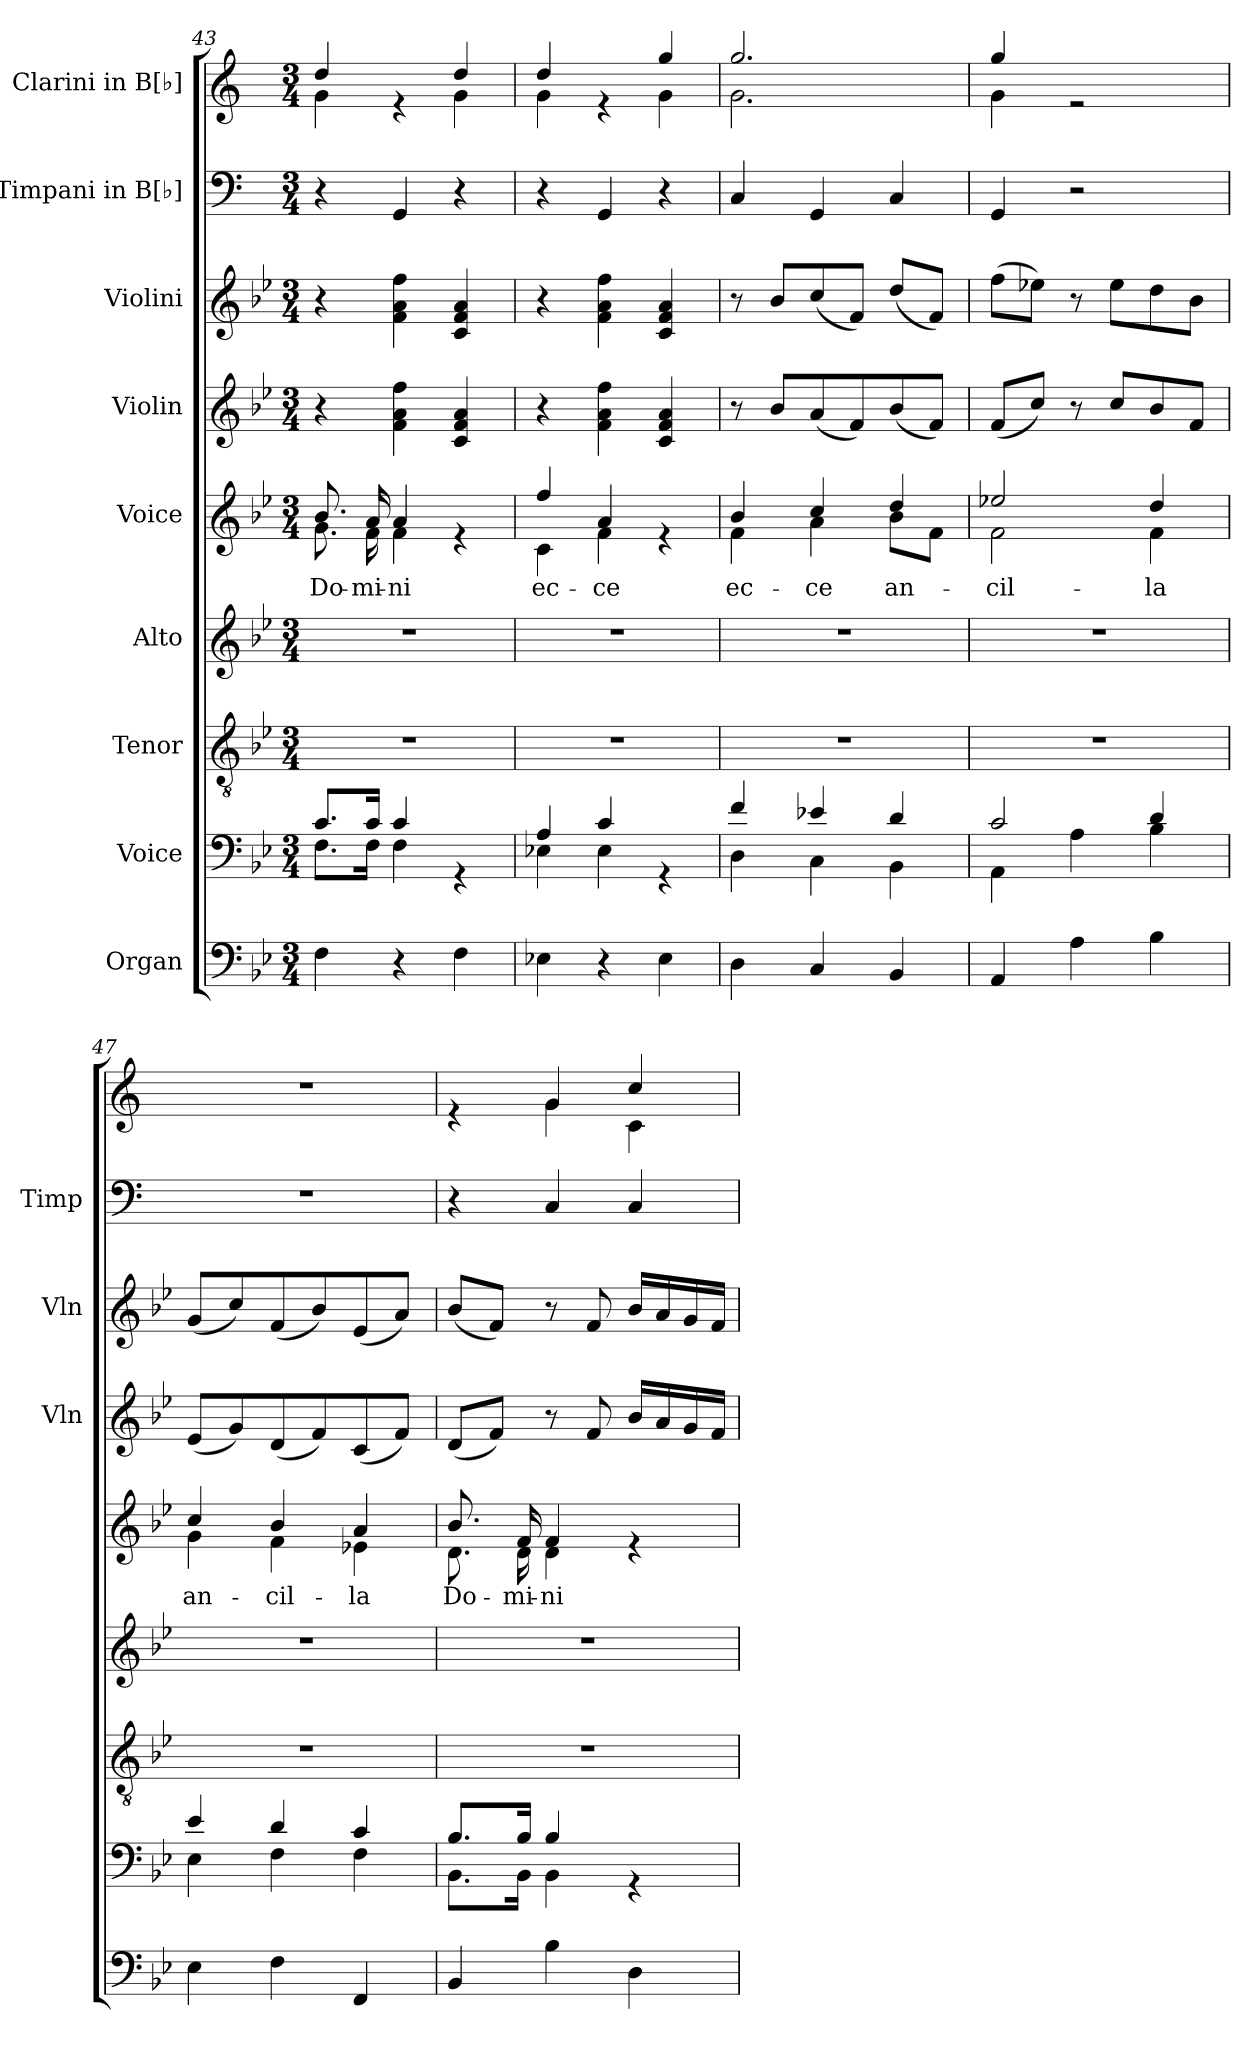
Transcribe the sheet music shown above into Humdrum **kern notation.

**kern	**kern	**kern	**kern	**kern	**text	**kern	**kern	**kern	**kern
*part9	*part8	*part7	*part6	*part5	*part5	*part4	*part3	*part2	*part1
*staff9	*staff8	*staff7	*staff6	*staff5	*staff5	*staff4	*staff3	*staff2	*staff1
*I"Organ	*I"Voice	*I"Tenor	*I"Alto	*I"Voice	*	*I"Violin	*I"Violini	*I"Timpani in B[♭]	*I"Clarini in B[♭]
*	*	*	*	*	*	*I'Vln	*I'Vln	*I'Timp	*
*clefF4	*clefF4	*clefGv2	*clefG2	*clefG2	*	*clefG2	*clefG2	*clefF4	*clefG2
*	*	*	*	*	*	*	*	*ITrd1c2	*ITrd1c2
*k[b-e-]	*k[b-e-]	*k[b-e-]	*k[b-e-]	*k[b-e-]	*	*k[b-e-]	*k[b-e-]	*k[b-e-]	*k[b-e-]
*M3/4	*M3/4	*M3/4	*M3/4	*M3/4	*	*M3/4	*M3/4	*M3/4	*M3/4
=43	=43	=43	=43	=43	=43	=43	=43	=43	=43
*	*^	*	*	*	*	*	*	*	*
!	!	!	!	!	!	!LO:LY:b	!	!	!	!
*	*	*	*	*	*^	*	*	*	*	*^
4F\	8.c/L	8.F\L	2.r	2.r	8.b-/	8.g\	Do-	4r	4r	4r	4cc/	4f\
!	!	!	!	!	!	!	!LO:LY:b	!	!	!	!	!
.	16c/Jk	16F\Jk	.	.	16a/	16f\	-mi-	.	.	.	.	.
!	!	!	!	!	!	!	!LO:LY:b	!	!	!	!	!
4r	4c/	4F\	.	.	4a/	4f\	-ni	4f\ 4a\ 4ff\	4f\ 4a\ 4ff\	4FF/	4re	4ryy
4F\	4rGG	4ryy	.	.	4re	4ryy	.	4c/ 4f/ 4a/	4c/ 4f/ 4a/	4r	4cc/	4f\
=44	=44	=44	=44	=44	=44	=44	=44	=44	=44	=44	=44	=44
!	!	!	!	!	!	!	!LO:LY:b	!	!	!	!	!
4E-X\	4A/	4E-X\	2.r	2.r	4ff/	4c\	ec-	4r	4r	4r	4cc/	4f\
!	!	!	!	!	!	!	!LO:LY:b	!	!	!	!	!
4r	4c/	4E-\	.	.	4a/	4f\	-ce	4f\ 4a\ 4ff\	4f\ 4a\ 4ff\	4FF/	4re	4ryy
4E-\	4rGG	4ryy	.	.	4re	4ryy	.	4c/ 4f/ 4a/	4c/ 4f/ 4a/	4r	4ff/	4f\
=45	=45	=45	=45	=45	=45	=45	=45	=45	=45	=45	=45	=45
!	!	!	!	!	!	!	!LO:LY:b	!	!	!	!	!
4D\	4f/	4D\	2.r	2.r	4b-/	4f\	ec-	8r	8r	4BB-/	2.ff/	2.f\
.	.	.	.	.	.	.	.	8b-/L	8b-/L	.	.	.
!	!	!	!	!	!	!	!LO:LY:b	!	!	!	!	!
4C/	4e-X/	4C\	.	.	4cc/	4a\	-ce	(8a/	(8cc/	4FF/	.	.
.	.	.	.	.	.	.	.	8f/)	8f/J)	.	.	.
!	!	!	!	!	!	!	!LO:LY:b	!	!	!	!	!
4BB-/	4d/	4BB-\	.	.	4dd/	8b-\L	an-	(8b-/	(8dd/L	4BB-/	.	.
.	.	.	.	.	.	8f\J	.	8f/J)	8f/J)	.	.	.
=46	=46	=46	=46	=46	=46	=46	=46	=46	=46	=46	=46	=46
!	!	!	!	!	!	!	!LO:LY:b	!	!	!	!	!
4AA/	2c/	4AA\	2.r	2.r	2ee-X/	2f\	-cil-	(8f/L	(8ff\L	4FF/	4ff/	4f\
.	.	.	.	.	.	.	.	8cc/J)	8ee-X\J)	.	.	.
4A\	.	4A\	.	.	.	.	.	8r	8r	2r	2re	2ryy
.	.	.	.	.	.	.	.	8cc/L	8ee-\L	.	.	.
!	!	!	!	!	!	!	!LO:LY:b	!	!	!	!	!
4B-\	4d/	4B-\	.	.	4dd/	4f\	-la	8b-/	8dd\	.	.	.
.	.	.	.	.	.	.	.	8f/J	8b-\J	.	.	.
*	*	*	*	*	*	*	*	*	*	*	*v	*v
=47	=47	=47	=47	=47	=47	=47	=47	=47	=47	=47	=47
!	!	!	!	!	!	!	!LO:LY:b	!	!	!	!
4E-\	4e-/	4E-\	2.r	2.r	4cc/	4g\	an-	(8e-/L	(8g/L	2.r	2.r
.	.	.	.	.	.	.	.	8g/)	8cc/)	.	.
!	!	!	!	!	!	!	!LO:LY:b	!	!	!	!
4F\	4d/	4F\	.	.	4b-/	4f\	-cil-	(8d/	(8f/	.	.
.	.	.	.	.	.	.	.	8f/)	8b-/)	.	.
!	!	!	!	!	!	!	!LO:LY:b	!	!	!	!
4FF/	4c/	4F\	.	.	4a/	4e-X\	-la	(8c/	(8e-/	.	.
.	.	.	.	.	.	.	.	8f/J)	8a/J)	.	.
=48	=48	=48	=48	=48	=48	=48	=48	=48	=48	=48	=48
!	!	!	!	!	!	!	!LO:LY:b	!	!	!	!
*	*	*	*	*	*	*	*	*	*	*	*^
4BB-/	8.B-/L	8.BB-\L	2.r	2.r	8.b-/	8.d\	Do-	(8d/L	(8b-/L	4r	4re	4ryy
.	.	.	.	.	.	.	.	8f/J)	8f/J)	.	.	.
!	!	!	!	!	!	!	!LO:LY:b	!	!	!	!	!
.	16B-/Jk	16BB-\Jk	.	.	16f/	16d\	-mi-	.	.	.	.	.
!	!	!	!	!	!	!	!LO:LY:b	!	!	!	!	!
4B-\	4B-/	4BB-\	.	.	4f/	4d\	-ni	8r	8r	4BB-/	4f/	4f\
.	.	.	.	.	.	.	.	8f/	8f/	.	.	.
4D\	4rGG	4ryy	.	.	4re	4ryy	.	16b-/LL	16b-/LL	4BB-/	4b-/	4B-\
.	.	.	.	.	.	.	.	16a/	16a/	.	.	.
.	.	.	.	.	.	.	.	16g/	16g/	.	.	.
.	.	.	.	.	.	.	.	16f/JJ	16f/JJ	.	.	.
*	*v	*v	*	*	*v	*v	*	*	*	*	*v	*v
=	=	=	=	=	=	=	=	=	=
*-	*-	*-	*-	*-	*-	*-	*-	*-	*-
